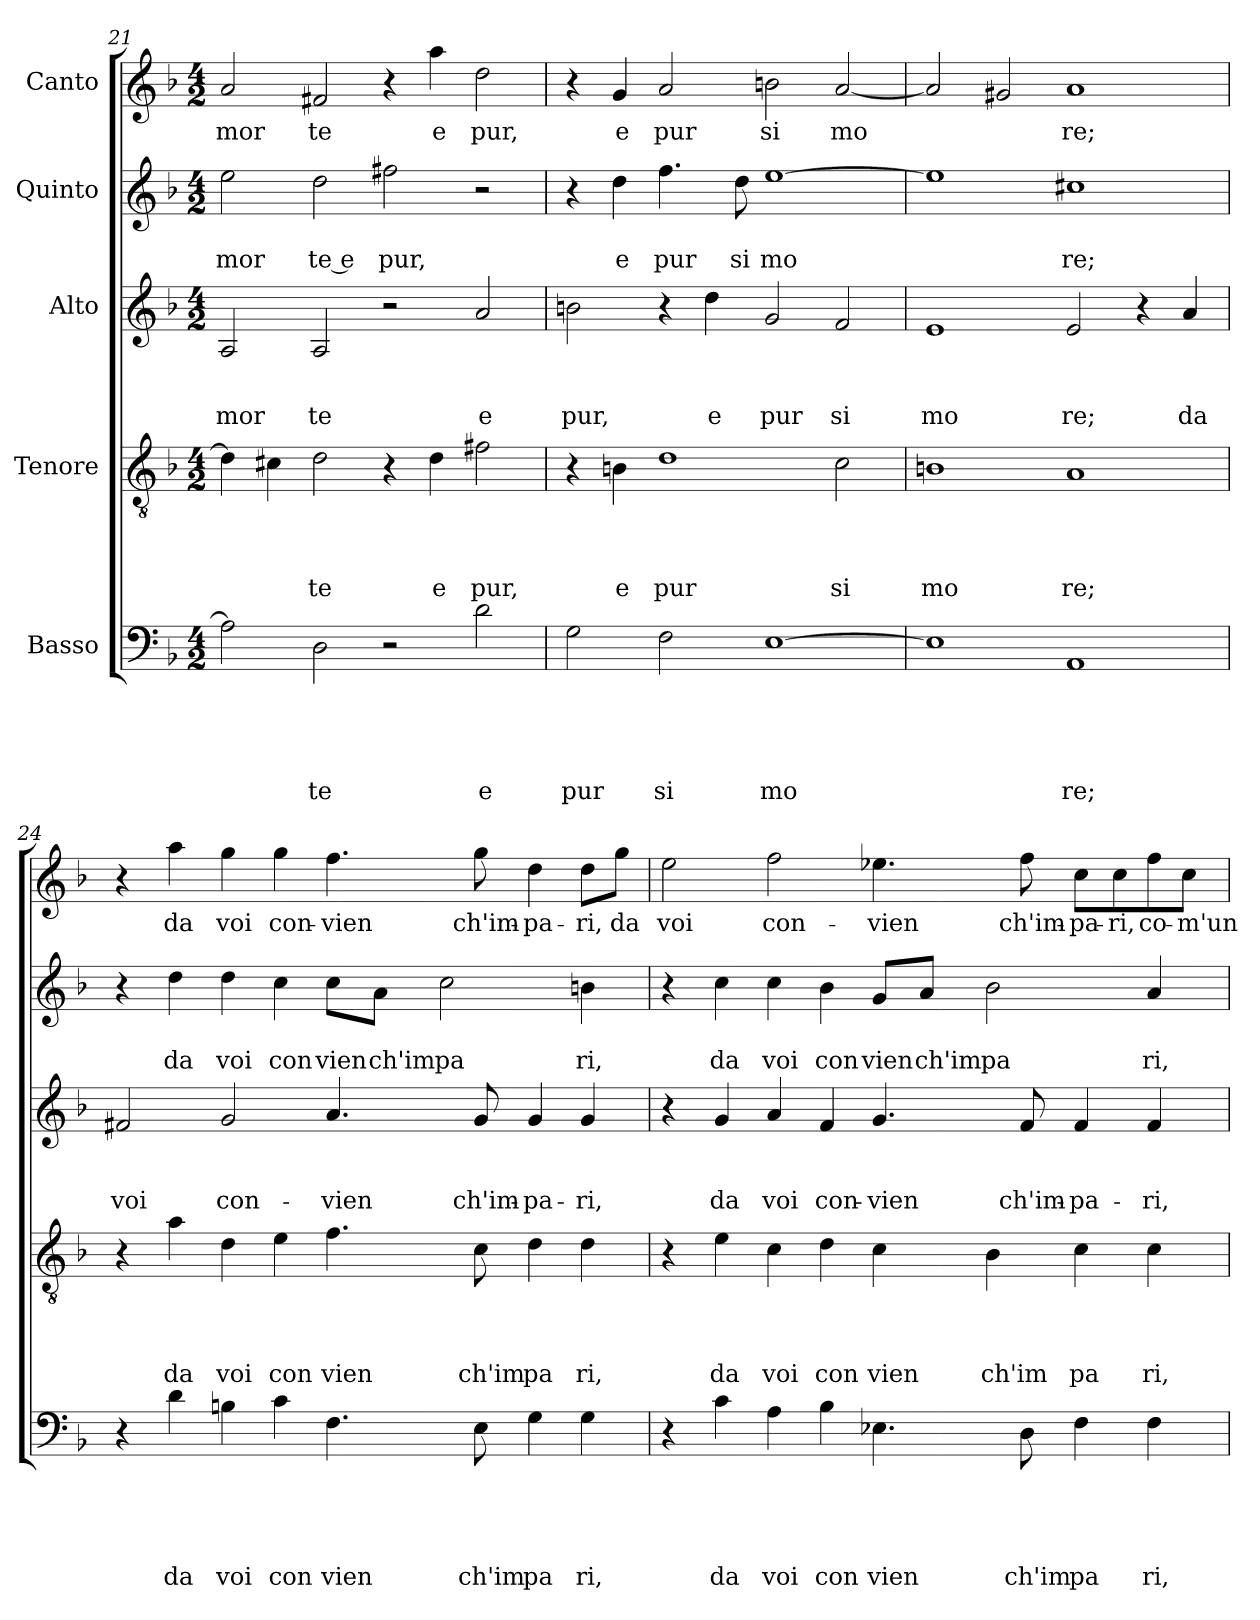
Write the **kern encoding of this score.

**kern	**text	**text	**text	**text	**text	**kern	**text	**text	**text	**text	**kern	**text	**text	**text	**kern	**text	**text	**kern	**text
*part5	*part5	*part5	*part5	*part5	*part5	*part4	*part4	*part4	*part4	*part4	*part3	*part3	*part3	*part3	*part2	*part2	*part2	*part1	*part1
*staff5	*staff5	*staff5	*staff5	*staff5	*staff5	*staff4	*staff4	*staff4	*staff4	*staff4	*staff3	*staff3	*staff3	*staff3	*staff2	*staff2	*staff2	*staff1	*staff1
*I"Basso	*	*	*	*	*	*I"Tenore	*	*	*	*	*I"Alto	*	*	*	*I"Quinto	*	*	*I"Canto	*
*clefF4	*	*	*	*	*	*clefGv2	*	*	*	*	*clefG2	*	*	*	*clefG2	*	*	*clefG2	*
*k[b-]	*	*	*	*	*	*k[b-]	*	*	*	*	*k[b-]	*	*	*	*k[b-]	*	*	*k[b-]	*
*F:	*	*	*	*	*	*F:	*	*	*	*	*F:	*	*	*	*F:	*	*	*F:	*
*M4/2	*	*	*	*	*	*M4/2	*	*	*	*	*M4/2	*	*	*	*M4/2	*	*	*M4/2	*
=21	=21	=21	=21	=21	=21	=21	=21	=21	=21	=21	=21	=21	=21	=21	=21	=21	=21	=21	=21
!	!	!	!	!	!	!	!	!	!	!	!	!	!	!LO:LY:b	!	!	!LO:LY:b	!	!LO:LY:b
2A\]	.	.	.	.	.	4d\]	.	.	.	.	2A/	.	.	mor	2ee\	.	mor	2a/	mor
.	.	.	.	.	.	4c#X\	.	.	.	.	.	.	.	.	.	.	.	.	.
!	!	!	!	!	!LO:LY:b	!	!	!	!	!LO:LY:b	!	!	!	!LO:LY:b	!	!	!LO:LY:b:rj	!	!LO:LY:b
2D\	.	.	.	.	te	2d\	.	.	.	te	2A/	.	.	te	2dd\	.	te e	2f#X/	te
!	!	!	!	!	!	!	!	!	!	!	!	!	!	!	!	!	!LO:LY:b	!	!
2r	.	.	.	.	.	4r	.	.	.	.	2r	.	.	.	2ff#X\	.	pur,	4r	.
!	!	!	!	!	!	!	!	!	!	!LO:LY:b	!	!	!	!	!	!	!	!	!LO:LY:b
.	.	.	.	.	.	4d\	.	.	.	e	.	.	.	.	.	.	.	4aa\	e
!	!	!	!	!	!LO:LY:b	!	!	!	!	!LO:LY:b	!	!	!	!LO:LY:b	!	!	!	!	!LO:LY:b
2d\	.	.	.	.	e	2f#X\	.	.	.	pur,	2a/	.	.	e	2r	.	.	2dd\	pur,
=22	=22	=22	=22	=22	=22	=22	=22	=22	=22	=22	=22	=22	=22	=22	=22	=22	=22	=22	=22
!	!	!	!	!	!LO:LY:b	!	!	!	!	!	!	!	!	!LO:LY:b	!	!	!	!	!
2G\	.	.	.	.	pur	4r	.	.	.	.	2bn\	.	.	pur,	4r	.	.	4r	.
!	!	!	!	!	!	!	!	!	!	!LO:LY:b	!	!	!	!	!	!	!LO:LY:b	!	!LO:LY:b
.	.	.	.	.	.	4Bn\	.	.	.	e	.	.	.	.	4dd\	.	e	4g/	e
!	!	!	!	!	!LO:LY:b	!	!	!	!	!LO:LY:b	!	!	!	!	!	!	!LO:LY:b	!	!LO:LY:b
2F\	.	.	.	.	si	1d	.	.	.	pur	4r	.	.	.	4.ff\	.	pur	2a/	pur
!	!	!	!	!	!	!	!	!	!	!	!	!	!	!LO:LY:b	!	!	!	!	!
.	.	.	.	.	.	.	.	.	.	.	4dd\	.	.	e	.	.	.	.	.
!	!	!	!	!	!	!	!	!	!	!	!	!	!	!	!	!	!LO:LY:b	!	!
.	.	.	.	.	.	.	.	.	.	.	.	.	.	.	8dd\	.	si	.	.
!	!	!	!	!	!LO:LY:b	!	!	!	!	!	!	!	!	!LO:LY:b	!	!	!LO:LY:b	!	!LO:LY:b
[>1E	.	.	.	.	mo	.	.	.	.	.	2g/	.	.	pur	[>1ee	.	mo	2bn\	si
!	!	!	!	!	!	!	!	!	!	!LO:LY:b	!	!	!	!LO:LY:b	!	!	!	!	!LO:LY:b
.	.	.	.	.	.	2c\	.	.	.	si	2f/	.	.	si	.	.	.	[<2a/	mo
=23	=23	=23	=23	=23	=23	=23	=23	=23	=23	=23	=23	=23	=23	=23	=23	=23	=23	=23	=23
!	!	!	!	!	!	!	!	!	!	!LO:LY:b	!	!	!	!LO:LY:b	!	!	!	!	!
1E]	.	.	.	.	.	1Bn	.	.	.	mo	1e	.	.	mo	1ee]	.	.	2a/]	.
.	.	.	.	.	.	.	.	.	.	.	.	.	.	.	.	.	.	2g#X/	.
!	!	!	!	!	!LO:LY:b	!	!	!	!	!LO:LY:b	!	!	!	!LO:LY:b	!	!	!LO:LY:b	!	!LO:LY:b
1AA	.	.	.	.	re;	1A	.	.	.	re;	2e/	.	.	re;	1cc#X	.	re;	1a	re;
.	.	.	.	.	.	.	.	.	.	.	4r	.	.	.	.	.	.	.	.
!	!	!	!	!	!	!	!	!	!	!	!	!	!	!LO:LY:b	!	!	!	!	!
.	.	.	.	.	.	.	.	.	.	.	4a/	.	.	da	.	.	.	.	.
!!LO:PB:g=z
=24	=24	=24	=24	=24	=24	=24	=24	=24	=24	=24	=24	=24	=24	=24	=24	=24	=24	=24	=24
!	!	!	!	!	!	!	!	!	!	!	!	!	!	!LO:LY:b	!	!	!	!	!
4r	.	.	.	.	.	4r	.	.	.	.	2f#X/	.	.	voi	4r	.	.	4r	.
!	!	!	!	!	!LO:LY:b	!	!	!	!	!LO:LY:b	!	!	!	!	!	!	!LO:LY:b	!	!LO:LY:b
4d\	.	.	.	.	da	4a\	.	.	.	da	.	.	.	.	4dd\	.	da	4aa\	da
!	!	!	!	!	!LO:LY:b	!	!	!	!	!LO:LY:b	!	!	!	!LO:LY:b	!	!	!LO:LY:b	!	!LO:LY:b
4Bn\	.	.	.	.	voi	4d\	.	.	.	voi	2g/	.	.	con-	4dd\	.	voi	4gg\	voi
!	!	!	!	!	!LO:LY:b	!	!	!	!	!LO:LY:b	!	!	!	!	!	!	!LO:LY:b	!	!LO:LY:b
4c\	.	.	.	.	con	4e\	.	.	.	con	.	.	.	.	4cc\	.	con	4gg\	con-
!	!	!	!	!	!LO:LY:b	!	!	!	!	!LO:LY:b	!	!	!	!LO:LY:b	!	!	!LO:LY:b	!	!LO:LY:b
4.F\	.	.	.	.	vien	4.f\	.	.	.	vien	4.a/	.	.	-vien	8cc\L	.	vien	4.ff\	-vien
!	!	!	!	!	!	!	!	!	!	!	!	!	!	!	!	!	!LO:LY:b	!	!
.	.	.	.	.	.	.	.	.	.	.	.	.	.	.	8a\J	.	ch'im	.	.
!	!	!	!	!	!	!	!	!	!	!	!	!	!	!	!	!	!LO:LY:b	!	!
.	.	.	.	.	.	.	.	.	.	.	.	.	.	.	2cc\	.	pa	.	.
!	!	!	!	!	!LO:LY:b	!	!	!	!	!LO:LY:b	!	!	!	!LO:LY:b	!	!	!	!	!LO:LY:b
8E\	.	.	.	.	ch'im	8c\	.	.	.	ch'im	8g/	.	.	ch'im-	.	.	.	8gg\	ch'im-
!	!	!	!	!	!LO:LY:b	!	!	!	!	!LO:LY:b	!	!	!	!LO:LY:b	!	!	!	!	!LO:LY:b
4G\	.	.	.	.	pa	4d\	.	.	.	pa	4g/	.	.	-pa-	.	.	.	4dd\	-pa-
!	!	!	!	!	!LO:LY:b	!	!	!	!	!LO:LY:b	!	!	!	!LO:LY:b	!	!	!LO:LY:b	!	!LO:LY:b
4G\	.	.	.	.	ri,	4d\	.	.	.	ri,	4g/	.	.	-ri,	4bn\	.	ri,	8dd\L	-ri,
!	!	!	!	!	!	!	!	!	!	!	!	!	!	!	!	!	!	!	!LO:LY:b
.	.	.	.	.	.	.	.	.	.	.	.	.	.	.	.	.	.	8gg\J	da
=25	=25	=25	=25	=25	=25	=25	=25	=25	=25	=25	=25	=25	=25	=25	=25	=25	=25	=25	=25
!	!	!	!	!	!	!	!	!	!	!	!	!	!	!	!	!	!	!	!LO:LY:b
4r	.	.	.	.	.	4r	.	.	.	.	4r	.	.	.	4r	.	.	2ee\	voi
!	!	!	!	!	!LO:LY:b	!	!	!	!	!LO:LY:b	!	!	!	!LO:LY:b	!	!	!LO:LY:b	!	!
4c\	.	.	.	.	da	4e\	.	.	.	da	4g/	.	.	da	4cc\	.	da	.	.
!	!	!	!	!	!LO:LY:b	!	!	!	!	!LO:LY:b	!	!	!	!LO:LY:b	!	!	!LO:LY:b	!	!LO:LY:b
4A\	.	.	.	.	voi	4c\	.	.	.	voi	4a/	.	.	voi	4cc\	.	voi	2ff\	con-
!	!	!	!	!	!LO:LY:b	!	!	!	!	!LO:LY:b	!	!	!	!LO:LY:b	!	!	!LO:LY:b	!	!
4B-\	.	.	.	.	con	4d\	.	.	.	con	4f/	.	.	con-	4b-\	.	con	.	.
!	!	!	!	!	!LO:LY:b	!	!	!	!	!LO:LY:b	!	!	!	!LO:LY:b	!	!	!LO:LY:b	!	!LO:LY:b
4.E-X\	.	.	.	.	vien	4c\	.	.	.	vien	4.g/	.	.	-vien	8g/L	.	vien	4.ee-X\	-vien
!	!	!	!	!	!	!	!	!	!	!	!	!	!	!	!	!	!LO:LY:b	!	!
.	.	.	.	.	.	.	.	.	.	.	.	.	.	.	8a/J	.	ch'im	.	.
!	!	!	!	!	!	!	!	!	!	!LO:LY:b	!	!	!	!	!	!	!LO:LY:b	!	!
.	.	.	.	.	.	4B-\	.	.	.	ch'im	.	.	.	.	2b-\	.	pa	.	.
!	!	!	!	!	!LO:LY:b	!	!	!	!	!	!	!	!	!LO:LY:b	!	!	!	!	!LO:LY:b
8D\	.	.	.	.	ch'im	.	.	.	.	.	8f/	.	.	ch'im-	.	.	.	8ff\	ch'im-
!	!	!	!	!	!LO:LY:b	!	!	!	!	!LO:LY:b	!	!	!	!LO:LY:b	!	!	!	!	!LO:LY:b
4F\	.	.	.	.	pa	4c\	.	.	.	pa	4f/	.	.	-pa-	.	.	.	8cc\L	-pa-
!	!	!	!	!	!	!	!	!	!	!	!	!	!	!	!	!	!	!	!LO:LY:b
.	.	.	.	.	.	.	.	.	.	.	.	.	.	.	.	.	.	8cc\	-ri,
!	!	!	!	!	!LO:LY:b	!	!	!	!	!LO:LY:b	!	!	!	!LO:LY:b	!	!	!LO:LY:b	!	!LO:LY:b
4F\	.	.	.	.	ri,	4c\	.	.	.	ri,	4f/	.	.	-ri,	4a/	.	ri,	8ff\	co-
!	!	!	!	!	!	!	!	!	!	!	!	!	!	!	!	!	!	!	!LO:LY:b
.	.	.	.	.	.	.	.	.	.	.	.	.	.	.	.	.	.	8cc\J	-m'un
=	=	=	=	=	=	=	=	=	=	=	=	=	=	=	=	=	=	=	=
*-	*-	*-	*-	*-	*-	*-	*-	*-	*-	*-	*-	*-	*-	*-	*-	*-	*-	*-	*-
